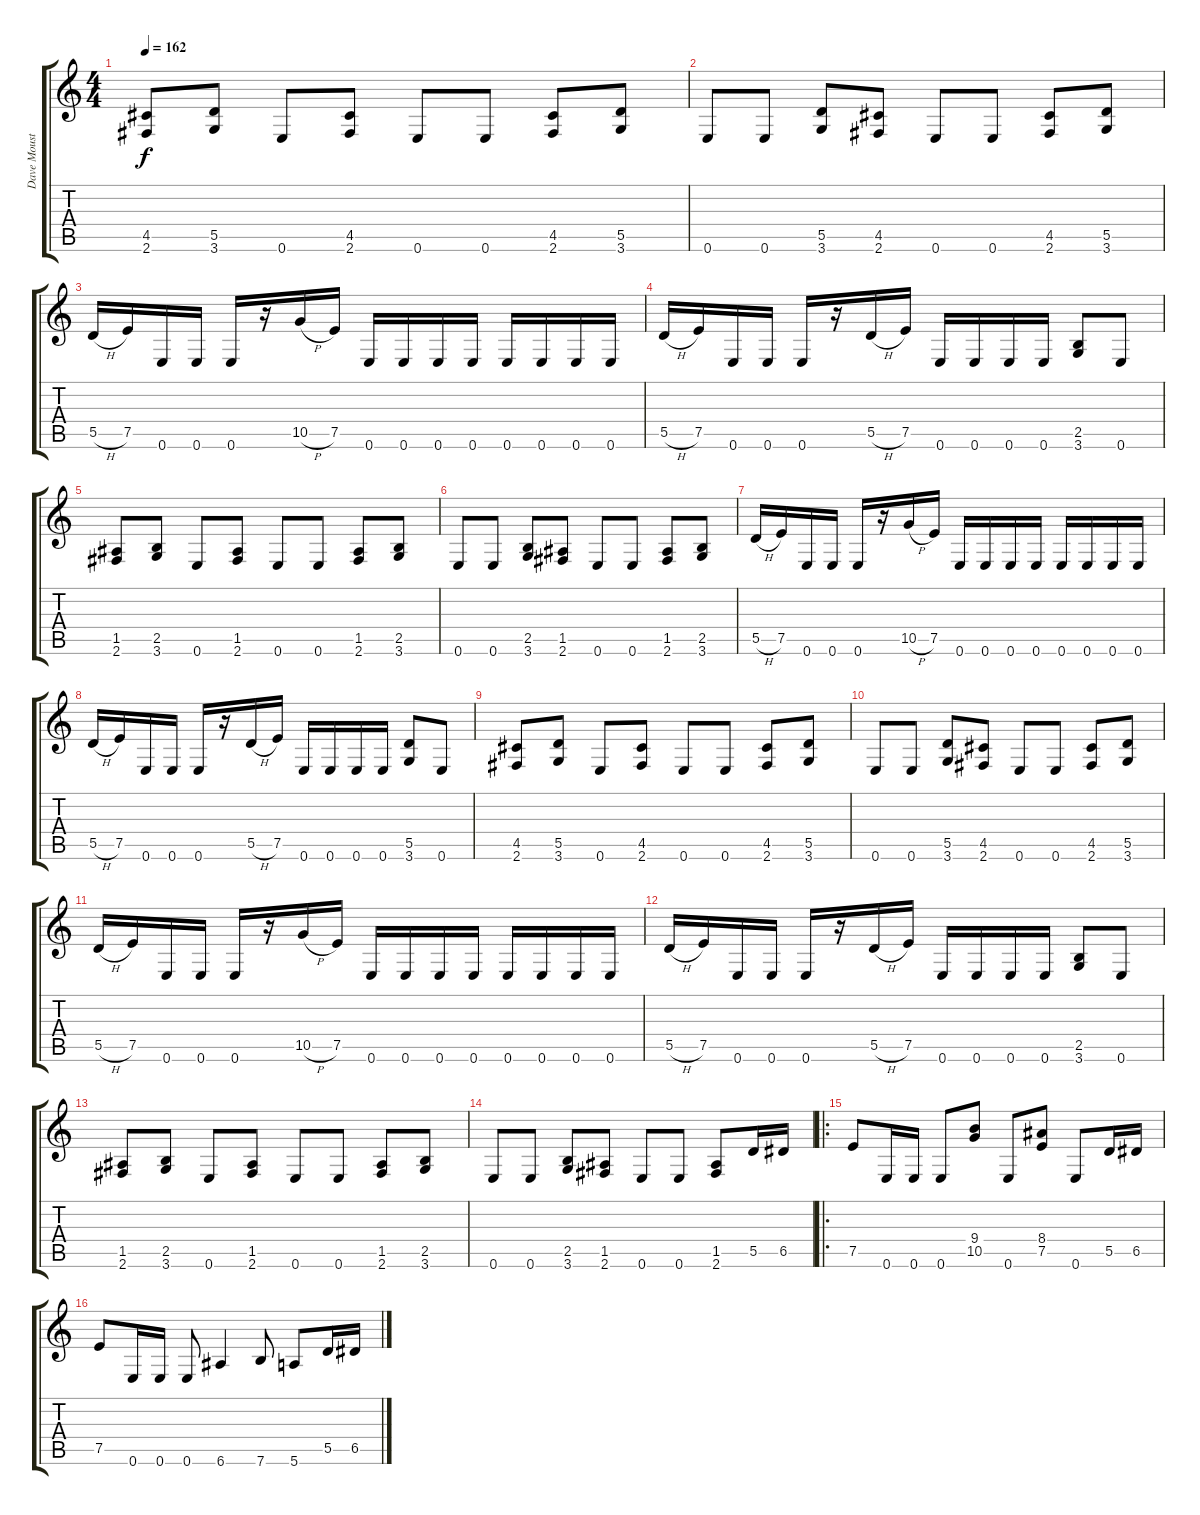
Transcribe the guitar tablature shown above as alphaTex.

\track ("Dave Moustaine" "Dave Moust") {instrument distortionguitar}
\staff {score tabs}
\tuning (E4 B3 G3 D3 A2 E2) {hide}
\ts (4 4)
\tempo 162
\clef g2
\ks c
(4.5 2.6).8{dy f} (5.5 3.6).8 0.6.8 (4.5 2.6).8 0.6.8 0.6.8 (4.5 2.6).8 (5.5 3.6).8 |
0.6.8 0.6.8 (5.5 3.6).8 (4.5 2.6).8 0.6.8 0.6.8 (4.5 2.6).8 (5.5 3.6).8 |
5.5{h}.16 7.5.16 0.6.16 0.6.16 0.6.16 r.16 10.5{h}.16 7.5.16 0.6.16 0.6.16 0.6.16 0.6.16 0.6.16 0.6.16 0.6.16 0.6.16 |
5.5{h}.16 7.5.16 0.6.16 0.6.16 0.6.16 r.16 5.5{h}.16 7.5.16 0.6.16 0.6.16 0.6.16 0.6.16 (2.5 3.6).8 0.6.8 |
(1.5 2.6).8 (2.5 3.6).8 0.6.8 (1.5 2.6).8 0.6.8 0.6.8 (1.5 2.6).8 (2.5 3.6).8 |
0.6.8 0.6.8 (2.5 3.6).8 (1.5 2.6).8 0.6.8 0.6.8 (1.5 2.6).8 (2.5 3.6).8 |
5.5{h}.16 7.5.16 0.6.16 0.6.16 0.6.16 r.16 10.5{h}.16 7.5.16 0.6.16 0.6.16 0.6.16 0.6.16 0.6.16 0.6.16 0.6.16 0.6.16 |
5.5{h}.16 7.5.16 0.6.16 0.6.16 0.6.16 r.16 5.5{h}.16 7.5.16 0.6.16 0.6.16 0.6.16 0.6.16 (5.5 3.6).8 0.6.8 |
(4.5 2.6).8 (5.5 3.6).8 0.6.8 (4.5 2.6).8 0.6.8 0.6.8 (4.5 2.6).8 (5.5 3.6).8 |
0.6.8 0.6.8 (5.5 3.6).8 (4.5 2.6).8 0.6.8 0.6.8 (4.5 2.6).8 (5.5 3.6).8 |
5.5{h}.16 7.5.16 0.6.16 0.6.16 0.6.16 r.16 10.5{h}.16 7.5.16 0.6.16 0.6.16 0.6.16 0.6.16 0.6.16 0.6.16 0.6.16 0.6.16 |
5.5{h}.16 7.5.16 0.6.16 0.6.16 0.6.16 r.16 5.5{h}.16 7.5.16 0.6.16 0.6.16 0.6.16 0.6.16 (2.5 3.6).8 0.6.8 |
(1.5 2.6).8 (2.5 3.6).8 0.6.8 (1.5 2.6).8 0.6.8 0.6.8 (1.5 2.6).8 (2.5 3.6).8 |
0.6.8 0.6.8 (2.5 3.6).8 (1.5 2.6).8 0.6.8 0.6.8 (1.5 2.6).8 5.5.16 6.5.16 |
\ro
7.5.8 0.6.16 0.6.16 0.6.8 (9.4 10.5).8 0.6.8 (8.4 7.5).8 0.6.8 5.5.16 6.5.16 |
7.5.8 0.6.16 0.6.16 0.6.8 6.6.4 7.6.8 5.6.8 5.5.16 6.5.16
